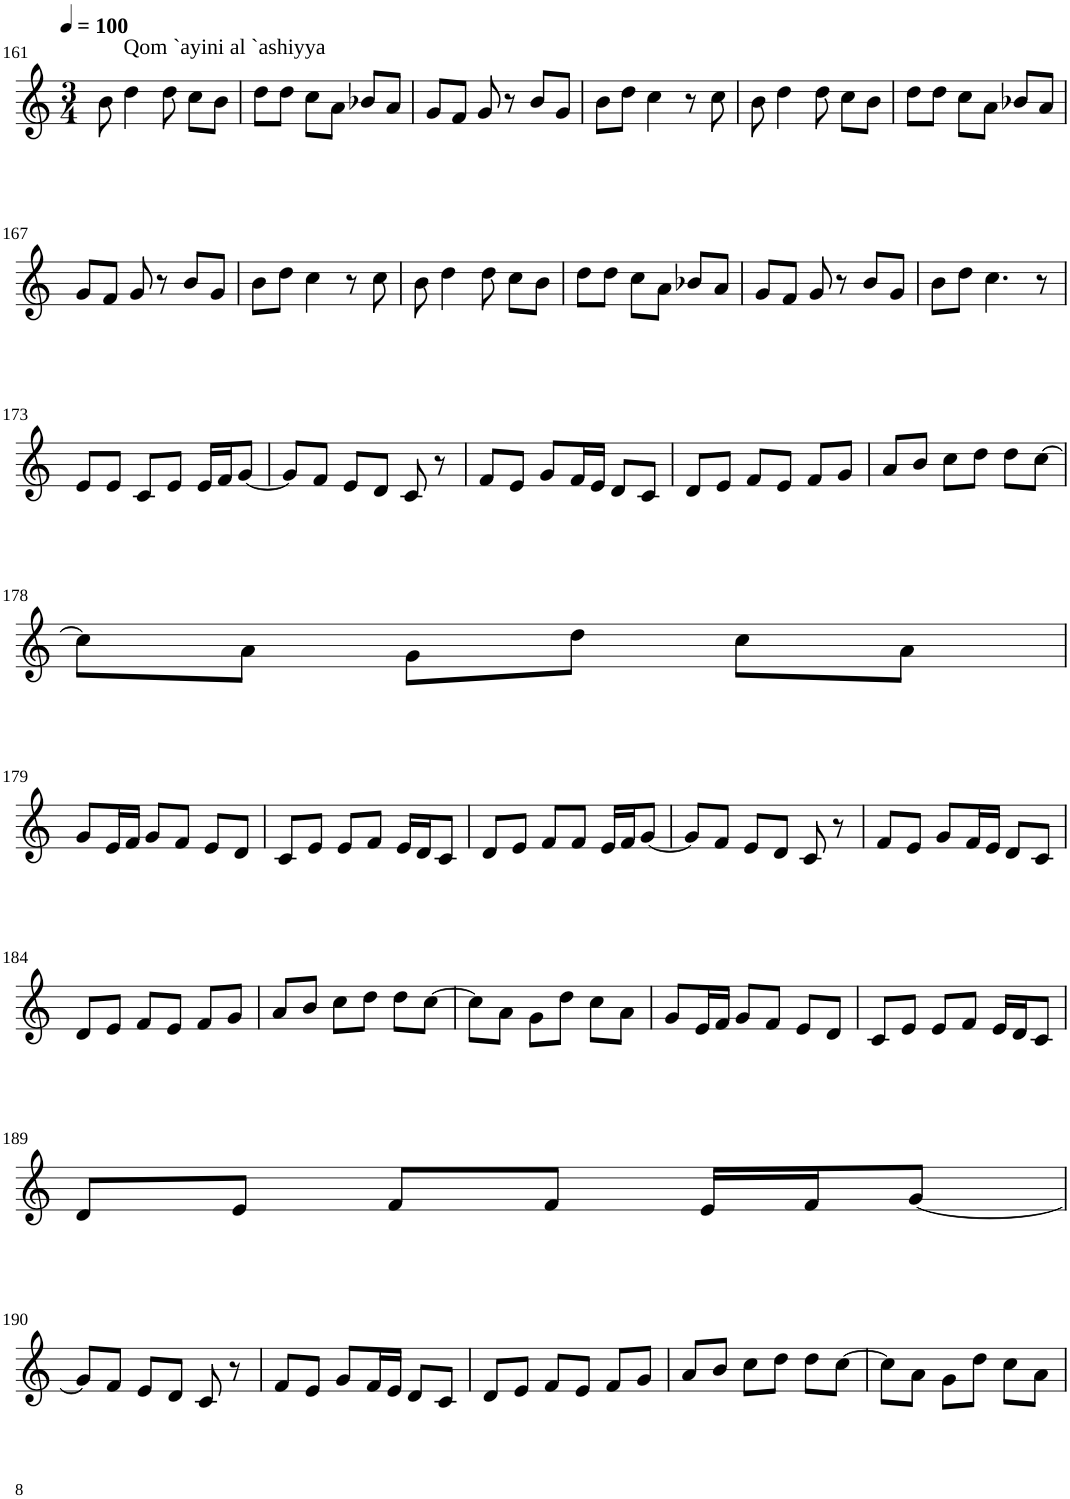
**kern
*part1
*staff1
*I"Violin
!!LO:PB:g=z
*clefG2
*k[]
*M3/4
*MM100
=161
8b\
!LO:TX:a:t=Qom `ayini al `ashiyya
4dd\
8dd\
8cc\L
8b\J
=162
8dd\L
8dd\J
8cc\L
8a\J
8b-X/L
8a/J
=163
8g/L
8f/J
8g/
8r
8b/L
8g/J
=164
8b\L
8dd\J
4cc\
8r
8cc\
=165
8b\
4dd\
8dd\
8cc\L
8b\J
=166
8dd\L
8dd\J
8cc\L
8a\J
8b-X/L
8a/J
!!LO:LB:g=z
=167
8g/L
8f/J
8g/
8r
8b/L
8g/J
=168
8b\L
8dd\J
4cc\
8r
8cc\
=169
8b\
4dd\
8dd\
8cc\L
8b\J
=170
8dd\L
8dd\J
8cc\L
8a\J
8b-X/L
8a/J
=171
8g/L
8f/J
8g/
8r
8b/L
8g/J
=172
8b\L
8dd\J
4.cc\
8r
!!LO:LB:g=z
=173
8e/L
8e/J
8c/L
8e/J
16e/LL
16f/J
[8g/J
=174
8g/L]
8f/J
8e/L
8d/J
8c/
8r
=175
8f/L
8e/J
8g/L
16f/L
16e/JJ
8d/L
8c/J
=176
8d/L
8e/J
8f/L
8e/J
8f/L
8g/J
=177
8a/L
8b/J
8cc\L
8dd\J
8dd\L
[8cc\J
!!LO:LB:g=z
=178
8cc\L]
8a\J
8g\L
8dd\J
8cc\L
8a\J
!!LO:LB:g=z
=179
8g/L
16e/L
16f/JJ
8g/L
8f/J
8e/L
8d/J
=180
8c/L
8e/J
8e/L
8f/J
16e/LL
16d/J
8c/J
=181
8d/L
8e/J
8f/L
8f/J
16e/LL
16f/J
[8g/J
=182
8g/L]
8f/J
8e/L
8d/J
8c/
8r
=183
8f/L
8e/J
8g/L
16f/L
16e/JJ
8d/L
8c/J
!!LO:LB:g=z
=184
8d/L
8e/J
8f/L
8e/J
8f/L
8g/J
=185
8a/L
8b/J
8cc\L
8dd\J
8dd\L
[8cc\J
=186
8cc\L]
8a\J
8g\L
8dd\J
8cc\L
8a\J
=187
8g/L
16e/L
16f/JJ
8g/L
8f/J
8e/L
8d/J
=188
8c/L
8e/J
8e/L
8f/J
16e/LL
16d/J
8c/J
!!LO:LB:g=z
=189
8d/L
8e/J
8f/L
8f/J
16e/LL
16f/J
[8g/J
!!LO:LB:g=z
=190
8g/L]
8f/J
8e/L
8d/J
8c/
8r
=191
8f/L
8e/J
8g/L
16f/L
16e/JJ
8d/L
8c/J
=192
8d/L
8e/J
8f/L
8e/J
8f/L
8g/J
=193
8a/L
8b/J
8cc\L
8dd\J
8dd\L
[8cc\J
=194
8cc\L]
8a\J
8g\L
8dd\J
8cc\L
8a\J
=
*-
